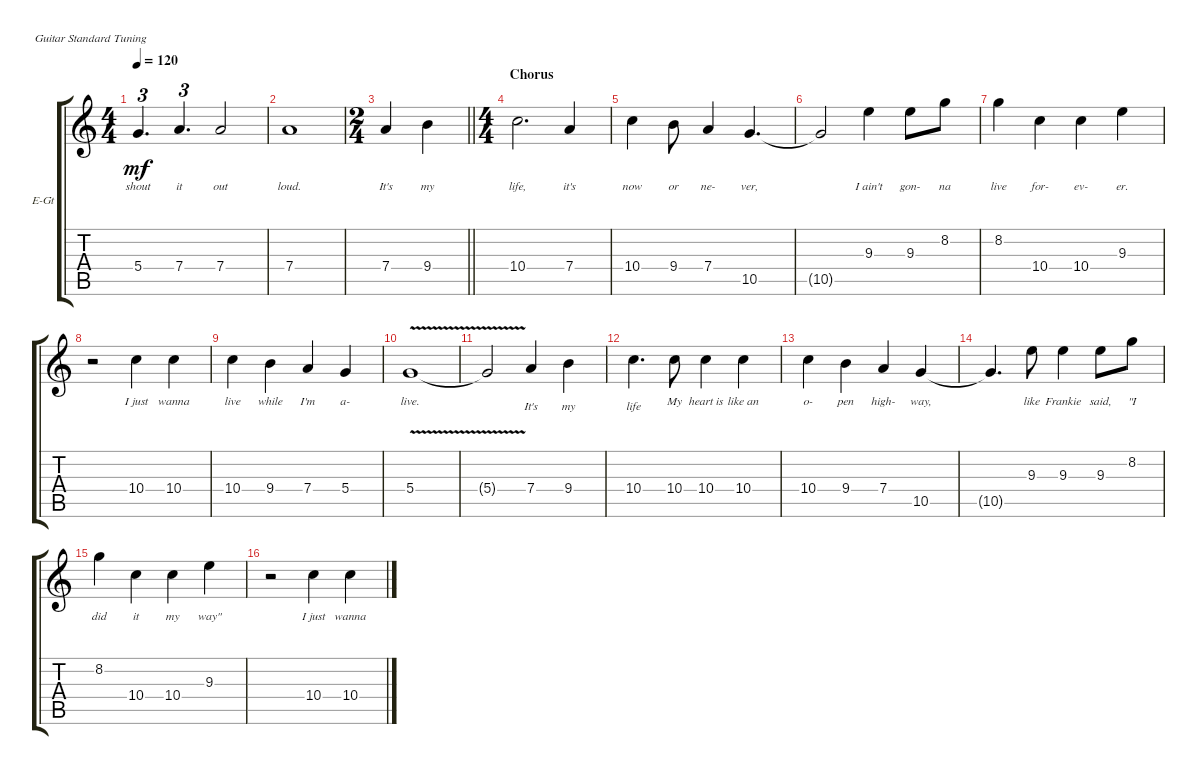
\defaultSystemsLayout 4
\bracketExtendMode groupsimilarinstruments
\firstSystemTrackNameOrientation horizontal
\otherSystemsTrackNameOrientation horizontal
\track ("Vocals" "E-Gt") {instrument electricguitarclean}
\staff {score tabs}
\tuning (E4 B3 G3 D3 A2 E2)
\ts (4 4)
\tempo 120
\clef g2
\ks aminor
5.4.4{d tu (3 2) lyrics (0 "shout") lyrics (1 "") lyrics (2 "") lyrics (3 "") lyrics (4 "") dy mf} 7.4.4{d tu (3 2) lyrics (0 "it") lyrics (1 "") lyrics (2 "") lyrics (3 "") lyrics (4 "")} 7.4.2{lyrics (0 "out") lyrics (1 "") lyrics (2 "") lyrics (3 "") lyrics (4 "")} |
7.4.1{lyrics (0 "loud.") lyrics (1 "") lyrics (2 "") lyrics (3 "") lyrics (4 "")} |
\ts (2 4)
\barLineRight lightlight
7.4.4{lyrics (0 "It's") lyrics (1 "") lyrics (2 "") lyrics (3 "") lyrics (4 "")} 9.4.4{lyrics (0 "my") lyrics (1 "") lyrics (2 "") lyrics (3 "") lyrics (4 "")} |
\ts (4 4)
\section ("" "Chorus")
10.4.2{d lyrics (0 "life,") lyrics (1 "") lyrics (2 "") lyrics (3 "") lyrics (4 "")} 7.4.4{lyrics (0 "it's") lyrics (1 "") lyrics (2 "") lyrics (3 "") lyrics (4 "")} |
10.4.4{lyrics (0 "now") lyrics (1 "") lyrics (2 "") lyrics (3 "") lyrics (4 "")} 9.4.8{lyrics (0 "or") lyrics (1 "") lyrics (2 "") lyrics (3 "") lyrics (4 "")} 7.4.4{lyrics (0 "ne-") lyrics (1 "") lyrics (2 "") lyrics (3 "") lyrics (4 "")} 10.5.4{d lyrics (0 "ver,") lyrics (1 "") lyrics (2 "") lyrics (3 "") lyrics (4 "")} |
10.5{t}.2{lyrics (0 "") lyrics (1 "") lyrics (2 "") lyrics (3 "") lyrics (4 "")} 9.3.4{lyrics (0 "I ain't") lyrics (1 "") lyrics (2 "") lyrics (3 "") lyrics (4 "")} 9.3.8{lyrics (0 "gon-") lyrics (1 "") lyrics (2 "") lyrics (3 "") lyrics (4 "")} 8.2.8{lyrics (0 "na") lyrics (1 "") lyrics (2 "") lyrics (3 "") lyrics (4 "")} |
8.2.4{lyrics (0 "live") lyrics (1 "") lyrics (2 "") lyrics (3 "") lyrics (4 "")} 10.4.4{lyrics (0 "for-") lyrics (1 "") lyrics (2 "") lyrics (3 "") lyrics (4 "")} 10.4.4{lyrics (0 "ev-") lyrics (1 "") lyrics (2 "") lyrics (3 "") lyrics (4 "")} 9.3.4{lyrics (0 "er.") lyrics (1 "") lyrics (2 "") lyrics (3 "") lyrics (4 "")} |
r.2 10.4.4{lyrics (0 "I just") lyrics (1 "") lyrics (2 "") lyrics (3 "") lyrics (4 "")} 10.4.4{lyrics (0 "wanna") lyrics (1 "") lyrics (2 "") lyrics (3 "") lyrics (4 "")} |
10.4.4{lyrics (0 "live") lyrics (1 "") lyrics (2 "") lyrics (3 "") lyrics (4 "")} 9.4.4{lyrics (0 "while") lyrics (1 "") lyrics (2 "") lyrics (3 "") lyrics (4 "")} 7.4.4{lyrics (0 "I'm") lyrics (1 "") lyrics (2 "") lyrics (3 "") lyrics (4 "")} 5.4.4{lyrics (0 "a-") lyrics (1 "") lyrics (2 "") lyrics (3 "") lyrics (4 "")} |
5.4{v}.1{lyrics (0 "live.") lyrics (1 "") lyrics (2 "") lyrics (3 "") lyrics (4 "")} |
5.4{v t}.2{lyrics (0 "") lyrics (1 "") lyrics (2 "") lyrics (3 "") lyrics (4 "")} 7.4.4{lyrics (0 "") lyrics (1 "It's") lyrics (2 "") lyrics (3 "") lyrics (4 "")} 9.4.4{lyrics (0 "") lyrics (1 "my") lyrics (2 "") lyrics (3 "") lyrics (4 "")} |
10.4.4{d lyrics (0 "") lyrics (1 "life") lyrics (2 "") lyrics (3 "") lyrics (4 "")} 10.4.8{lyrics (0 "My") lyrics (1 "") lyrics (2 "") lyrics (3 "") lyrics (4 "")} 10.4.4{lyrics (0 "heart is") lyrics (1 "") lyrics (2 "") lyrics (3 "") lyrics (4 "")} 10.4.4{lyrics (0 "like an") lyrics (1 "") lyrics (2 "") lyrics (3 "") lyrics (4 "")} |
10.4.4{lyrics (0 "o-") lyrics (1 "") lyrics (2 "") lyrics (3 "") lyrics (4 "")} 9.4.4{lyrics (0 "pen") lyrics (1 "") lyrics (2 "") lyrics (3 "") lyrics (4 "")} 7.4.4{lyrics (0 "high-") lyrics (1 "") lyrics (2 "") lyrics (3 "") lyrics (4 "")} 10.5.4{lyrics (0 "way,") lyrics (1 "") lyrics (2 "") lyrics (3 "") lyrics (4 "")} |
10.5{t}.4{d lyrics (0 "") lyrics (1 "") lyrics (2 "") lyrics (3 "") lyrics (4 "")} 9.3.8{lyrics (0 "like") lyrics (1 "") lyrics (2 "") lyrics (3 "") lyrics (4 "")} 9.3.4{lyrics (0 "Frankie") lyrics (1 "") lyrics (2 "") lyrics (3 "") lyrics (4 "")} 9.3.8{lyrics (0 "said,") lyrics (1 "") lyrics (2 "") lyrics (3 "") lyrics (4 "")} 8.2.8{lyrics (0 "\"I") lyrics (1 "") lyrics (2 "") lyrics (3 "") lyrics (4 "")} |
8.2.4{lyrics (0 "did") lyrics (1 "") lyrics (2 "") lyrics (3 "") lyrics (4 "")} 10.4.4{lyrics (0 "it") lyrics (1 "") lyrics (2 "") lyrics (3 "") lyrics (4 "")} 10.4.4{lyrics (0 "my") lyrics (1 "") lyrics (2 "") lyrics (3 "") lyrics (4 "")} 9.3.4{lyrics (0 "way\"") lyrics (1 "") lyrics (2 "") lyrics (3 "") lyrics (4 "")} |
r.2 10.4.4{lyrics (0 "I just") lyrics (1 "") lyrics (2 "") lyrics (3 "") lyrics (4 "")} 10.4.4{lyrics (0 "wanna") lyrics (1 "") lyrics (2 "") lyrics (3 "") lyrics (4 "")}
